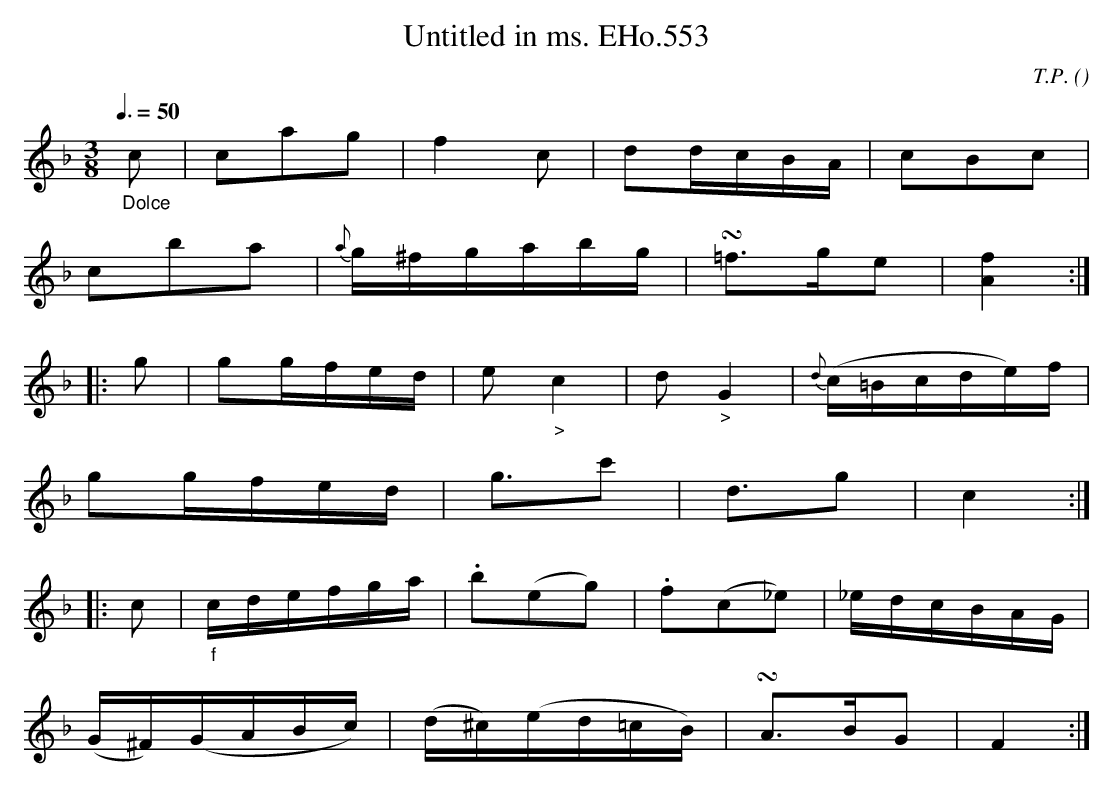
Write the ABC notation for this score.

X:1
T:Untitled in ms. EHo.553
M:3/8
L:1/8
Q:3/8=50
C:T.P.
O:
K:F
y"_Dolce"c | cag | f2c | dd/c/B/A/ | cBc |
cba | {a}g/^f/g/a/b/g/ | !turn!=f>ge | [A2f2] :|
|:g | gg/f/e/d/ | e "_>"c2 | d "_>"G2 | {d}(c/=B/c/d/e/)f/ |
gg/f/e/d/ | g>c'2 | d>g2 | c2 :|
|: c | "_f"c/d/e/f/g/a/ | .b(eg) | .f(c_e) | _e/d/c/B/A/G/ |
(G/^F/)(G/A/B/c/) | (d/^c/)(e/d/=c/B/) | !turn!A>BG | F2 :|
